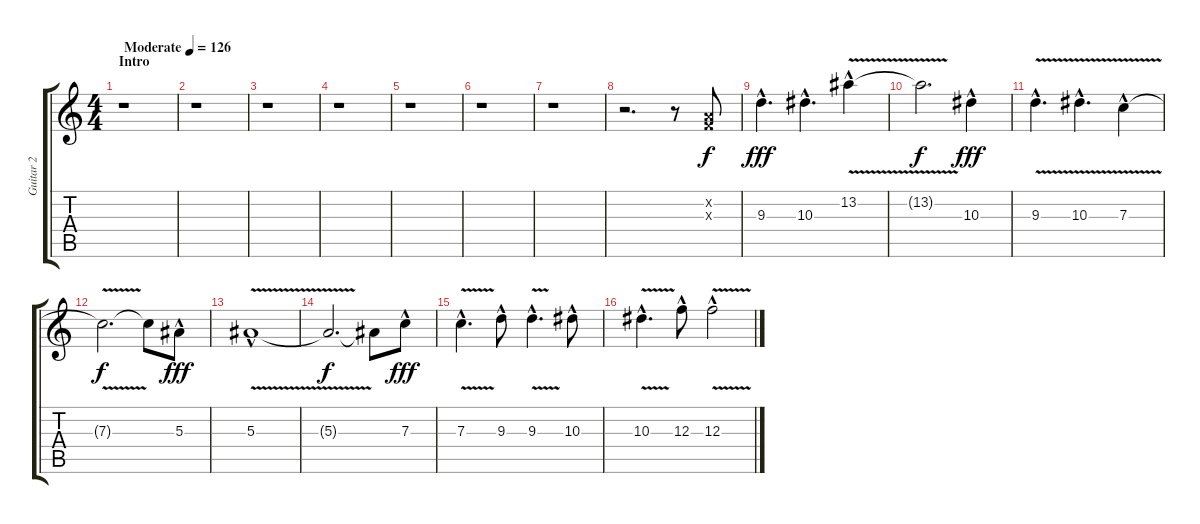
\track ("Guitar 2" "Guitar 2") {instrument overdrivenguitar}
\staff {score tabs}
\tuning (D4 A3 F3 C3 G2 C2) {hide}
\ts (4 4)
\section ("" "Intro")
\tempo (126 "Moderate")
\clef g2
\ks c
r.1{dy f instrument overdrivenguitar} |
r.1 |
r.1 |
r.1 |
r.1 |
r.1 |
r.1 |
r.2{d} r.8 (0.2{x} 0.3{x}).8 |
9.3{hac}.4{d dy fff} 10.3{hac}.4{d} 13.2{v hac}.4 |
13.2{t}.2{d dy f} 10.3{hac}.4{dy fff} |
9.3{v hac}.4{d} 10.3{v hac}.4{d} 7.3{v hac}.4 |
7.3{t}.2{d dy f} 7.3{t}.8 5.3{hac}.8{dy fff} |
5.3{v hac}.1 |
5.3{t}.2{d dy f} 5.3{t}.8 7.3{hac}.8{dy fff} |
7.3{v hac}.4{d} 9.3{hac}.8 9.3{v hac}.4{d} 10.3{hac}.8 |
10.3{v hac}.4{d} 12.3{hac}.8 12.3{v hac}.2
